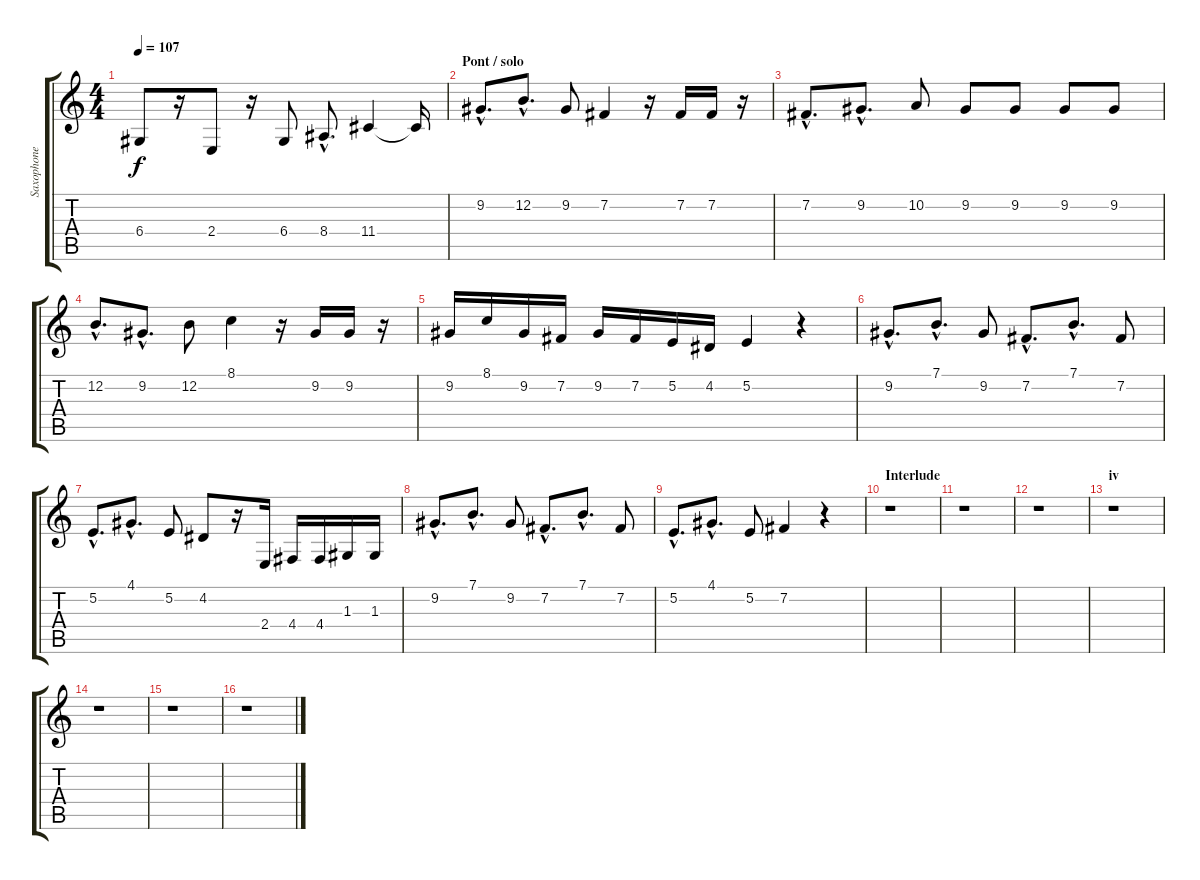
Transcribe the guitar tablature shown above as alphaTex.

\track ("Saxophone" "Saxophone") {instrument altosax}
\staff {score tabs}
\tuning (E4 B3 G3 D3 A2 E2) {hide}
\ts (4 4)
\tempo 107
\clef g2
\ks c
6.4.8{dy f} r.16 2.4.8 r.16 6.4.8 8.4{hac}.8{d} 11.4.4 11.4{t}.16 |
\section ("" "Pont / solo")
9.2{hac}.8{d} 12.2{hac}.8{d} 9.2.8 7.2.4 r.16 7.2.16 7.2.16 r.16 |
7.2{hac}.8{d} 9.2{hac}.8{d} 10.2.8 9.2.8 9.2.8 9.2.8 9.2.8 |
12.2{hac}.8{d} 9.2{hac}.8{d} 12.2.8 8.1.4 r.16 9.2.16 9.2.16 r.16 |
9.2.16 8.1.16 9.2.16 7.2.16 9.2.16 7.2.16 5.2.16 4.2.16 5.2.4 r.4 |
9.2{hac}.8{d} 7.1{hac}.8{d} 9.2.8 7.2{hac}.8{d} 7.1{hac}.8{d} 7.2.8 |
5.2{hac}.8{d} 4.1{hac}.8{d} 5.2.8 4.2.8 r.16 2.4.16 4.4.16 4.4.16 1.3.16 1.3.16 |
9.2{hac}.8{d} 7.1{hac}.8{d} 9.2.8 7.2{hac}.8{d} 7.1{hac}.8{d} 7.2.8 |
5.2{hac}.8{d} 4.1{hac}.8{d} 5.2.8 7.2.4 r.4 |
\section ("" "Interlude")
r.1 |
r.1 |
r.1 |
\section ("" "iv")
r.1 |
r.1 |
r.1 |
r.1
